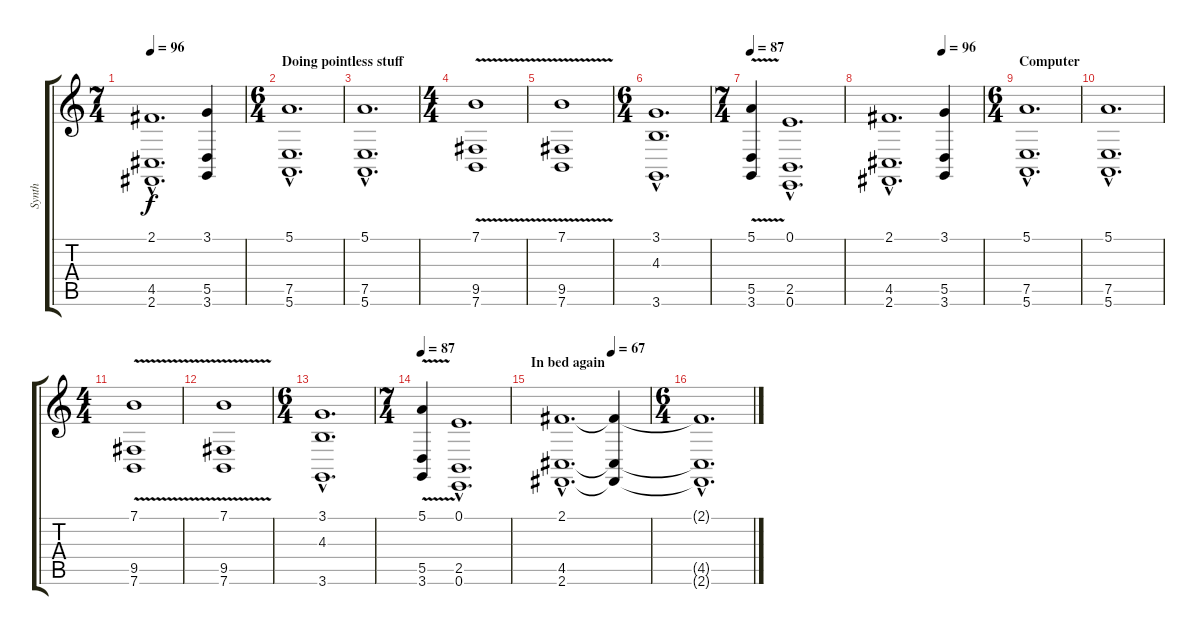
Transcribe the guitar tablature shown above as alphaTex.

\track ("Synth" "Synth") {instrument pad8sweep}
\staff {score tabs}
\tuning (E4 B3 G3 D3 A2 E2) {hide}
\ts (7 4)
\tempo 96
\clef g2
\ks c
(2.1{hac} 4.5{hac} 2.6{hac}).1{d dy f} (3.1 5.5 3.6).4 |
\ts (6 4)
\section ("" "Doing pointless stuff")
(5.1{hac} 7.5{hac} 5.6{hac}).1{d} |
(5.1{hac} 7.5{hac} 5.6{hac}).1{d} |
\ts (4 4)
(7.1{v} 9.5{v} 7.6{v}).1 |
(7.1{v} 9.5{v} 7.6{v}).1 |
\ts (6 4)
(3.1{hac} 4.3{hac} 3.6{hac}).1{d} |
\ts (7 4)
\tempo 87
(5.1{v} 5.5{v} 3.6{v}).4 (0.1{hac} 2.5{hac} 0.6{hac}).1{d} |
\tempo (96 0.5714285714285714)
(2.1{hac} 4.5{hac} 2.6{hac}).1{d} (3.1 5.5 3.6).4 |
\ts (6 4)
\section ("" "Computer")
(5.1{hac} 7.5{hac} 5.6{hac}).1{d} |
(5.1{hac} 7.5{hac} 5.6{hac}).1{d} |
\ts (4 4)
(7.1{v} 9.5{v} 7.6{v}).1 |
(7.1{v} 9.5{v} 7.6{v}).1 |
\ts (6 4)
(3.1{hac} 4.3{hac} 3.6{hac}).1{d} |
\ts (7 4)
\tempo 87
(5.1{v} 5.5{v} 3.6{v}).4 (0.1{hac} 2.5{hac} 0.6{hac}).1{d} |
\section ("" "In bed again")
\tempo (67 0.5714285714285714)
(2.1{hac} 4.5{hac} 2.6{hac}).1{d} (2.1{t} 4.5{t} 2.6{t}).4 |
\ts (6 4)
(2.1{hac t} 4.5{hac t} 2.6{hac t}).1{d}
